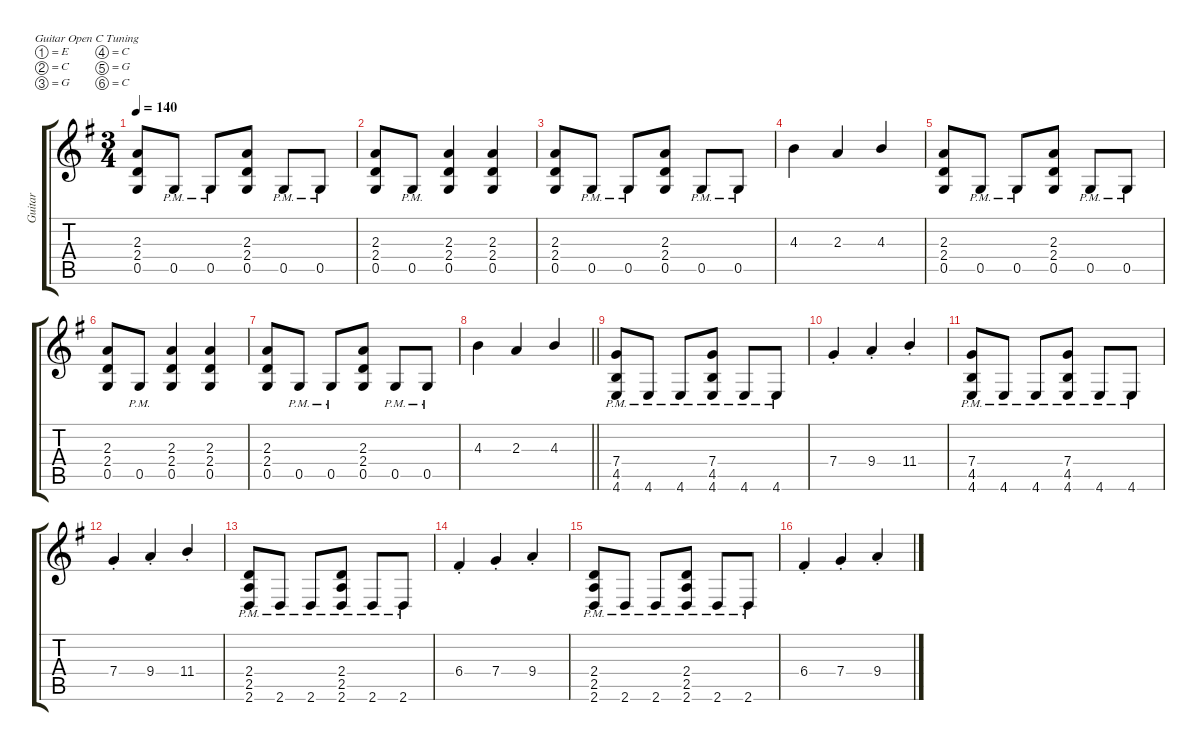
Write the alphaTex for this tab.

\defaultSystemsLayout 8
\hideDynamics
\bracketExtendMode groupsimilarinstruments
\firstSystemTrackNameMode fullname
\otherSystemsTrackNameOrientation horizontal
\track ("Guitar" "s.guit.") {mute instrument acousticguitarsteel}
\staff {score tabs}
\tuning (E4 C4 G3 C3 G2 C2)
\ts (3 4)
\tempo 140
\clef g2
\ks g
(2.3{acc forcenatural} 2.4{acc forcenatural} 0.5{acc forcenatural}).8{dy f beam Up} 0.5{pm acc forcenatural}.8{beam Up} 0.5{pm acc forcenatural}.8{beam Up} (2.3{acc forcenatural} 2.4{acc forcenatural} 0.5{acc forcenatural}).8{beam Up} 0.5{pm acc forcenatural}.8{beam Up} 0.5{pm acc forcenatural}.8{beam Up} |
(2.3{acc forcenatural} 2.4{acc forcenatural} 0.5{acc forcenatural}).8{beam Up} 0.5{pm acc forcenatural}.8{beam Up} (2.3{acc forcenatural} 2.4{acc forcenatural} 0.5{acc forcenatural}).4{beam Up} (2.3{acc forcenatural} 2.4{acc forcenatural} 0.5{acc forcenatural}).4{beam Up} |
(2.3{acc forcenatural} 2.4{acc forcenatural} 0.5{acc forcenatural}).8{beam Up} 0.5{pm acc forcenatural}.8{beam Up} 0.5{pm acc forcenatural}.8{beam Up} (2.3{acc forcenatural} 2.4{acc forcenatural} 0.5{acc forcenatural}).8{beam Up} 0.5{pm acc forcenatural}.8{beam Up} 0.5{pm acc forcenatural}.8{beam Up} |
4.3{acc forcenatural}.4{beam Down} 2.3{acc forcenatural}.4{beam Up} 4.3{acc forcenatural}.4{beam Up} |
(2.3{acc forcenatural} 2.4{acc forcenatural} 0.5{acc forcenatural}).8{beam Up} 0.5{pm acc forcenatural}.8{beam Up} 0.5{pm acc forcenatural}.8{beam Up} (2.3{acc forcenatural} 2.4{acc forcenatural} 0.5{acc forcenatural}).8{beam Up} 0.5{pm acc forcenatural}.8{beam Up} 0.5{pm acc forcenatural}.8{beam Up} |
(2.3{acc forcenatural} 2.4{acc forcenatural} 0.5{acc forcenatural}).8{beam Up} 0.5{pm acc forcenatural}.8{beam Up} (2.3{acc forcenatural} 2.4{acc forcenatural} 0.5{acc forcenatural}).4{beam Up} (2.3{acc forcenatural} 2.4{acc forcenatural} 0.5{acc forcenatural}).4{beam Up} |
(2.3{acc forcenatural} 2.4{acc forcenatural} 0.5{acc forcenatural}).8{beam Up} 0.5{pm acc forcenatural}.8{beam Up} 0.5{pm acc forcenatural}.8{beam Up} (2.3{acc forcenatural} 2.4{acc forcenatural} 0.5{acc forcenatural}).8{beam Up} 0.5{pm acc forcenatural}.8{beam Up} 0.5{pm acc forcenatural}.8{beam Up} |
\barLineRight lightlight
4.3{acc forcenatural}.4{beam Down} 2.3{acc forcenatural}.4{beam Up} 4.3{acc forcenatural}.4{beam Up} |
(7.4{pm acc forcenatural} 4.5{pm acc forcenatural} 4.6{pm acc forcenatural}).8{beam Up} 4.6{pm acc forcenatural}.8{beam Up} 4.6{pm acc forcenatural}.8{beam Up} (7.4{pm acc forcenatural} 4.5{pm acc forcenatural} 4.6{pm acc forcenatural}).8{beam Up} 4.6{pm acc forcenatural}.8{beam Up} 4.6{pm acc forcenatural}.8{beam Up} |
7.4{st acc forcenatural}.4{beam Up} 9.4{st acc forcenatural}.4{beam Up} 11.4{st acc forcenatural}.4{beam Up} |
(7.4{pm acc forcenatural} 4.5{pm acc forcenatural} 4.6{pm acc forcenatural}).8{beam Up} 4.6{pm acc forcenatural}.8{beam Up} 4.6{pm acc forcenatural}.8{beam Up} (7.4{pm acc forcenatural} 4.5{pm acc forcenatural} 4.6{pm acc forcenatural}).8{beam Up} 4.6{pm acc forcenatural}.8{beam Up} 4.6{pm acc forcenatural}.8{beam Up} |
7.4{st acc forcenatural}.4{beam Up} 9.4{st acc forcenatural}.4{beam Up} 11.4{st acc forcenatural}.4{beam Up} |
(2.4{pm acc forcenatural} 2.5{pm acc forcenatural} 2.6{pm acc forcenatural}).8{beam Up} 2.6{pm acc forcenatural}.8{beam Up} 2.6{pm acc forcenatural}.8{beam Up} (2.4{pm acc forcenatural} 2.5{pm acc forcenatural} 2.6{pm acc forcenatural}).8{beam Up} 2.6{pm acc forcenatural}.8{beam Up} 2.6{pm acc forcenatural}.8{beam Up} |
6.4{st acc #}.4{beam Up} 7.4{st acc forcenatural}.4{beam Up} 9.4{st acc forcenatural}.4{beam Up} |
(2.4{pm acc forcenatural} 2.5{pm acc forcenatural} 2.6{pm acc forcenatural}).8{beam Up} 2.6{pm acc forcenatural}.8{beam Up} 2.6{pm acc forcenatural}.8{beam Up} (2.4{pm acc forcenatural} 2.5{pm acc forcenatural} 2.6{pm acc forcenatural}).8{beam Up} 2.6{pm acc forcenatural}.8{beam Up} 2.6{pm acc forcenatural}.8{beam Up} |
6.4{st acc #}.4{beam Up} 7.4{st acc forcenatural}.4{beam Up} 9.4{st acc forcenatural}.4{beam Up}
